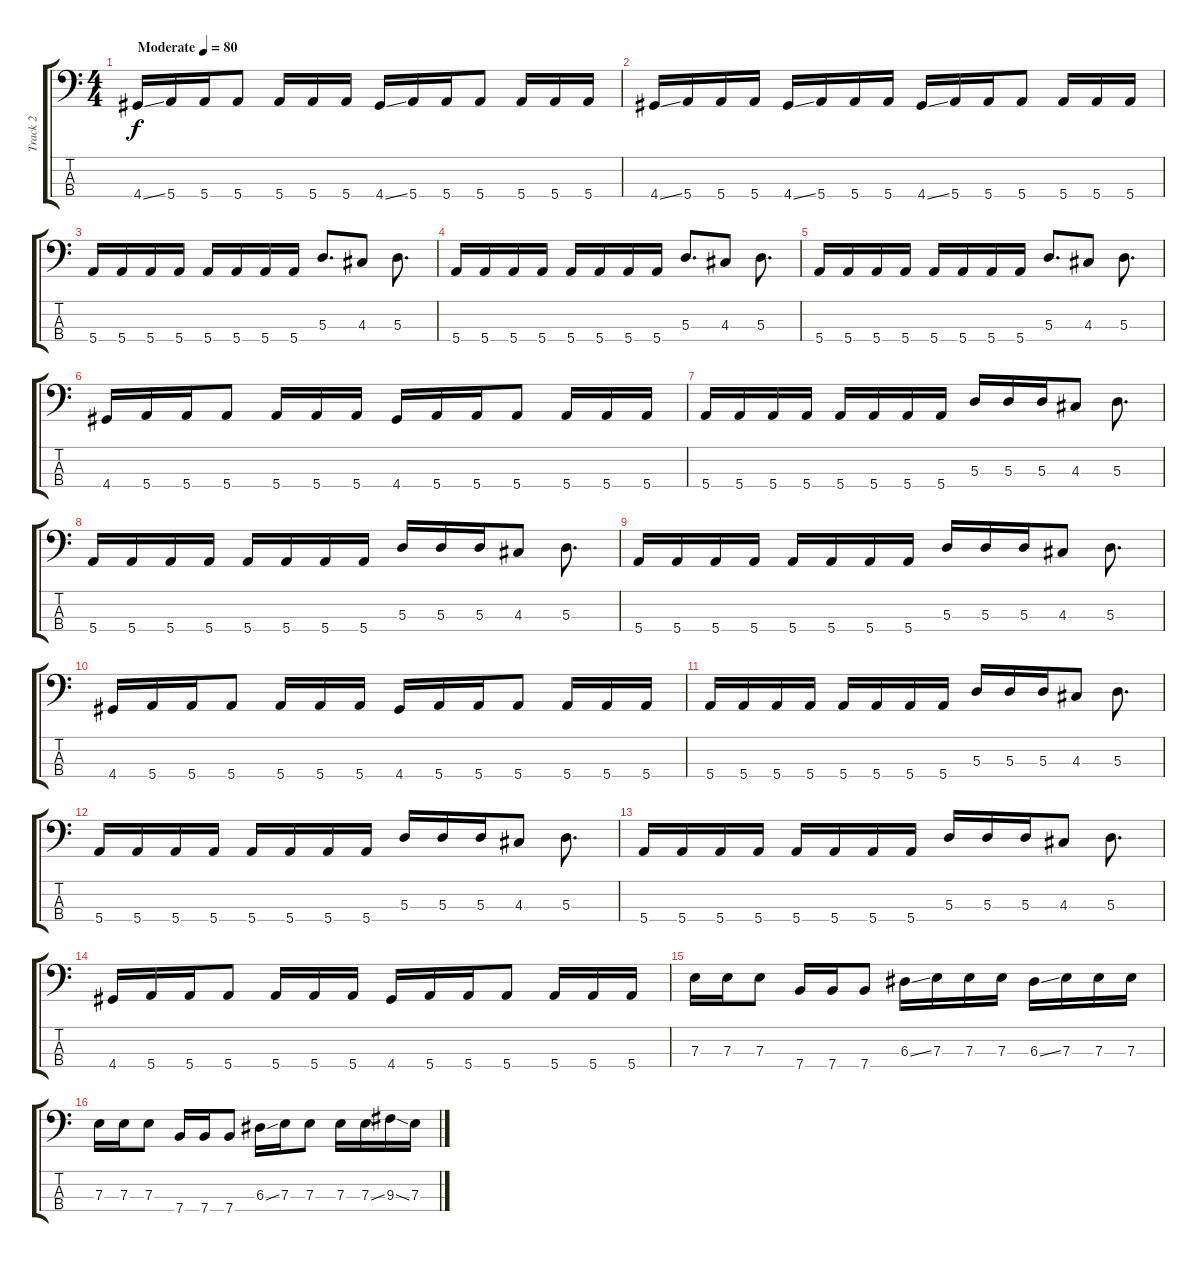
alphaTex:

\track ("Track 2" "Track 2") {instrument electricbasspick}
\staff {score tabs}
\tuning (G2 D2 A1 E1) {hide}
\ts (4 4)
\tempo (80 "Moderate")
\clef f4
\ks c
4.4{ss}.16{dy f instrument electricbasspick} 5.4.16 5.4.16 5.4.8 5.4.16 5.4.16 5.4.16 4.4{ss}.16 5.4.16 5.4.16 5.4.8 5.4.16 5.4.16 5.4.16 |
4.4{ss}.16 5.4.16 5.4.16 5.4.16 4.4{ss}.16 5.4.16 5.4.16 5.4.16 4.4{ss}.16 5.4.16 5.4.16 5.4.8 5.4.16 5.4.16 5.4.16 |
5.4.16 5.4.16 5.4.16 5.4.16 5.4.16 5.4.16 5.4.16 5.4.16 5.3.8{d} 4.3.8 5.3.8{d} |
5.4.16 5.4.16 5.4.16 5.4.16 5.4.16 5.4.16 5.4.16 5.4.16 5.3.8{d} 4.3.8 5.3.8{d} |
5.4.16 5.4.16 5.4.16 5.4.16 5.4.16 5.4.16 5.4.16 5.4.16 5.3.8{d} 4.3.8 5.3.8{d} |
4.4.16 5.4.16 5.4.16 5.4.8 5.4.16 5.4.16 5.4.16 4.4.16 5.4.16 5.4.16 5.4.8 5.4.16 5.4.16 5.4.16 |
5.4.16 5.4.16 5.4.16 5.4.16 5.4.16 5.4.16 5.4.16 5.4.16 5.3.16 5.3.16 5.3.16 4.3.8 5.3.8{d} |
5.4.16 5.4.16 5.4.16 5.4.16 5.4.16 5.4.16 5.4.16 5.4.16 5.3.16 5.3.16 5.3.16 4.3.8 5.3.8{d} |
5.4.16 5.4.16 5.4.16 5.4.16 5.4.16 5.4.16 5.4.16 5.4.16 5.3.16 5.3.16 5.3.16 4.3.8 5.3.8{d} |
4.4.16 5.4.16 5.4.16 5.4.8 5.4.16 5.4.16 5.4.16 4.4.16 5.4.16 5.4.16 5.4.8 5.4.16 5.4.16 5.4.16 |
5.4.16 5.4.16 5.4.16 5.4.16 5.4.16 5.4.16 5.4.16 5.4.16 5.3.16 5.3.16 5.3.16 4.3.8 5.3.8{d} |
5.4.16 5.4.16 5.4.16 5.4.16 5.4.16 5.4.16 5.4.16 5.4.16 5.3.16 5.3.16 5.3.16 4.3.8 5.3.8{d} |
5.4.16 5.4.16 5.4.16 5.4.16 5.4.16 5.4.16 5.4.16 5.4.16 5.3.16 5.3.16 5.3.16 4.3.8 5.3.8{d} |
4.4.16 5.4.16 5.4.16 5.4.8 5.4.16 5.4.16 5.4.16 4.4.16 5.4.16 5.4.16 5.4.8 5.4.16 5.4.16 5.4.16 |
7.3.16 7.3.16 7.3.8 7.4.16 7.4.16 7.4.8 6.3{ss}.16 7.3.16 7.3.16 7.3.16 6.3{ss}.16 7.3.16 7.3.16 7.3.16 |
7.3.16 7.3.16 7.3.8 7.4.16 7.4.16 7.4.8 6.3{ss}.16 7.3.16 7.3.8 7.3.16 7.3{ss}.16 9.3{ss}.16 7.3.16
